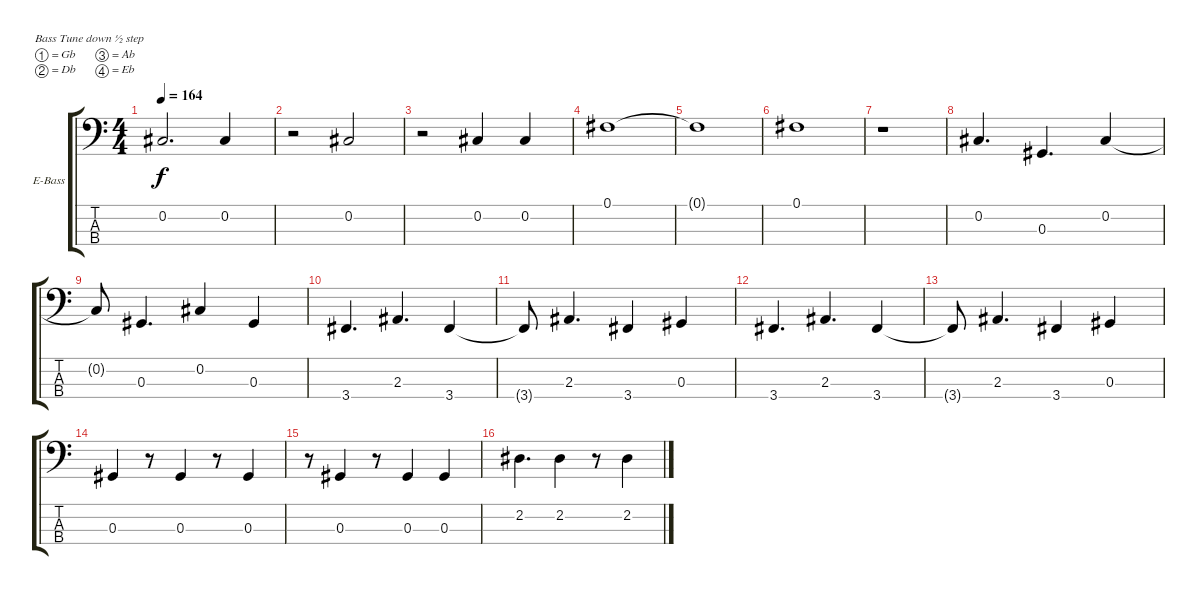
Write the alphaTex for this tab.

\bracketExtendMode groupsimilarinstruments
\firstSystemTrackNameOrientation horizontal
\otherSystemsTrackNameOrientation horizontal
\track ("Duff McKagan - Bass Guitar" "E-Bass") {instrument electricbasspick}
\staff {score tabs}
\tuning (Gb2 Db2 Ab1 Eb1)
\ts (4 4)
\tempo 164
\clef f4
\ks aminor
0.2{t}.2{d dy f} 0.2.4 |
r.2 0.2.2 |
r.2 0.2.4 0.2.4 |
0.1.1 |
0.1{t}.1 |
0.1.1 |
r.1 |
0.2.4{d} 0.3.4{d} 0.2.4 |
0.2{t}.8 0.3.4{d} 0.2.4 0.3.4 |
3.4.4{d} 2.3.4{d} 3.4.4 |
3.4{t}.8 2.3.4{d} 3.4.4 0.3.4 |
3.4.4{d} 2.3.4{d} 3.4.4 |
3.4{t}.8 2.3.4{d} 3.4.4 0.3.4 |
0.3.4 r.8 0.3.4 r.8 0.3.4 |
r.8 0.3.4 r.8 0.3.4 0.3.4 |
2.2.4{d} 2.2.4 r.8 2.2.4
